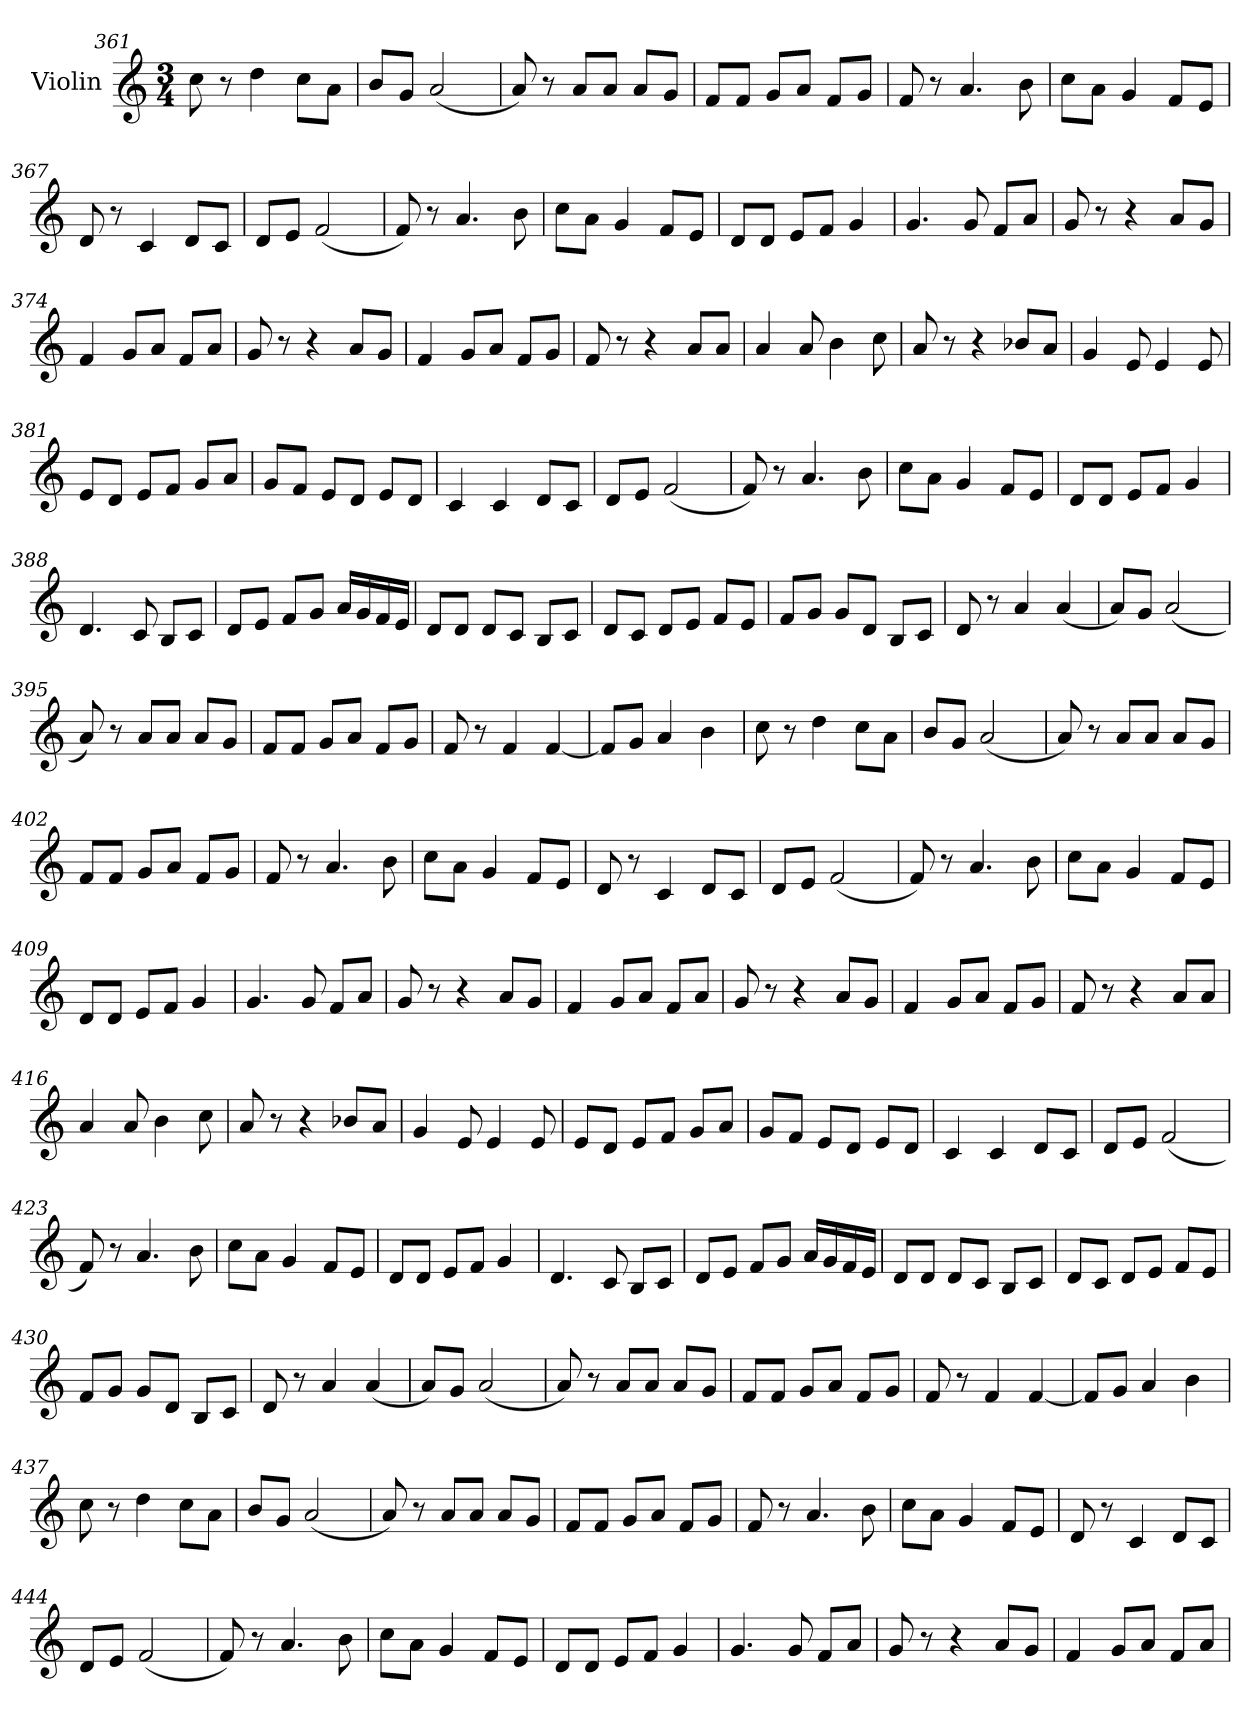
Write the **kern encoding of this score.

**kern
*part1
*staff1
*I"Violin
*clefG2
*k[]
*C:
*M3/4
=361
8cc\
8r
4dd\
8cc\L
8a\J
=362
8b/L
8g/J
(2a/
=363
8a/)
8r
8a/L
8a/J
8a/L
8g/J
=364
8f/L
8f/J
8g/L
8a/J
8f/L
8g/J
!!LO:PB:g=z
=365
8f/
8r
4.a/
8b\
!!LO:PB:g=z
=366
8cc\L
8a\J
4g/
8f/L
8e/J
=367
8d/
8r
4c/
8d/L
8c/J
=368
8d/L
8e/J
(2f/
=369
8f/)
8r
4.a/
8b\
=370
8cc\L
8a\J
4g/
8f/L
8e/J
=371
8d/L
8d/J
8e/L
8f/J
4g/
!!LO:PB:g=z
=372
4.g/
8g/
8f/L
8a/J
=373
8g/
8r
4r
8a/L
8g/J
=374
4f/
8g/L
8a/J
8f/L
8a/J
=375
8g/
8r
4r
8a/L
8g/J
=376
4f/
8g/L
8a/J
8f/L
8g/J
=377
8f/
8r
4r
8a/L
8a/J
!!LO:PB:g=z
=378
4a/
8a/
4b\
8cc\
!!LO:PB:g=z
=379
8a/
8r
4r
8b-X/L
8a/J
=380
4g/
8e/
4e/
8e/
=381
8e/L
8d/J
8e/L
8f/J
8g/L
8a/J
=382
8g/L
8f/J
8e/L
8d/J
8e/L
8d/J
=383
4c/
4c/
8d/L
8c/J
!!LO:PB:g=z
=384
8d/L
8e/J
(2f/
!!LO:PB:g=z
=385
8f/)
8r
4.a/
8b\
=386
8cc\L
8a\J
4g/
8f/L
8e/J
=387
8d/L
8d/J
8e/L
8f/J
4g/
=388
4.d/
8c/
8B/L
8c/J
=389
8d/L
8e/J
8f/L
8g/J
16a/LL
16g/
16f/
16e/JJ
!!LO:PB:g=z
=390
8d/L
8d/J
8d/L
8c/J
8B/L
8c/J
!!LO:PB:g=z
=391
8d/L
8c/J
8d/L
8e/J
8f/L
8e/J
=392
8f/L
8g/J
8g/L
8d/J
8B/L
8c/J
=393
8d/
8r
4a/
(4a/
=394
8a/L)
8g/J
(2a/
=395
8a/)
8r
8a/L
8a/J
8a/L
8g/J
!!LO:PB:g=z
=396
8f/L
8f/J
8g/L
8a/J
8f/L
8g/J
!!LO:PB:g=z
=397
8f/
8r
4f/
[4f/
=398
8f/L]
8g/J
4a/
4b\
=399
8cc\
8r
4dd\
8cc\L
8a\J
=400
8b/L
8g/J
(2a/
=401
8a/)
8r
8a/L
8a/J
8a/L
8g/J
=402
8f/L
8f/J
8g/L
8a/J
8f/L
8g/J
!!LO:PB:g=z
=403
8f/
8r
4.a/
8b\
!!LO:PB:g=z
=404
8cc\L
8a\J
4g/
8f/L
8e/J
=405
8d/
8r
4c/
8d/L
8c/J
=406
8d/L
8e/J
(2f/
=407
8f/)
8r
4.a/
8b\
=408
8cc\L
8a\J
4g/
8f/L
8e/J
=409
8d/L
8d/J
8e/L
8f/J
4g/
!!LO:PB:g=z
=410
4.g/
8g/
8f/L
8a/J
!!LO:PB:g=z
=411
8g/
8r
4r
8a/L
8g/J
=412
4f/
8g/L
8a/J
8f/L
8a/J
=413
8g/
8r
4r
8a/L
8g/J
=414
4f/
8g/L
8a/J
8f/L
8g/J
=415
8f/
8r
4r
8a/L
8a/J
!!LO:PB:g=z
=416
4a/
8a/
4b\
8cc\
!!LO:PB:g=z
=417
8a/
8r
4r
8b-X/L
8a/J
=418
4g/
8e/
4e/
8e/
=419
8e/L
8d/J
8e/L
8f/J
8g/L
8a/J
=420
8g/L
8f/J
8e/L
8d/J
8e/L
8d/J
=421
4c/
4c/
8d/L
8c/J
!!LO:PB:g=z
=422
8d/L
8e/J
(2f/
=423
8f/)
8r
4.a/
8b\
=424
8cc\L
8a\J
4g/
8f/L
8e/J
=425
8d/L
8d/J
8e/L
8f/J
4g/
=426
4.d/
8c/
8B/L
8c/J
=427
8d/L
8e/J
8f/L
8g/J
16a/LL
16g/
16f/
16e/JJ
!!LO:PB:g=z
=428
8d/L
8d/J
8d/L
8c/J
8B/L
8c/J
!!LO:PB:g=z
=429
8d/L
8c/J
8d/L
8e/J
8f/L
8e/J
=430
8f/L
8g/J
8g/L
8d/J
8B/L
8c/J
=431
8d/
8r
4a/
(4a/
=432
8a/L)
8g/J
(2a/
=433
8a/)
8r
8a/L
8a/J
8a/L
8g/J
!!LO:PB:g=z
=434
8f/L
8f/J
8g/L
8a/J
8f/L
8g/J
!!LO:PB:g=z
=435
8f/
8r
4f/
[4f/
=436
8f/L]
8g/J
4a/
4b\
=437
8cc\
8r
4dd\
8cc\L
8a\J
=438
8b/L
8g/J
(2a/
=439
8a/)
8r
8a/L
8a/J
8a/L
8g/J
=440
8f/L
8f/J
8g/L
8a/J
8f/L
8g/J
!!LO:PB:g=z
=441
8f/
8r
4.a/
8b\
!!LO:PB:g=z
=442
8cc\L
8a\J
4g/
8f/L
8e/J
=443
8d/
8r
4c/
8d/L
8c/J
=444
8d/L
8e/J
(2f/
=445
8f/)
8r
4.a/
8b\
=446
8cc\L
8a\J
4g/
8f/L
8e/J
=447
8d/L
8d/J
8e/L
8f/J
4g/
!!LO:PB:g=z
=448
4.g/
8g/
8f/L
8a/J
!!LO:PB:g=z
=449
8g/
8r
4r
8a/L
8g/J
=450
4f/
8g/L
8a/J
8f/L
8a/J
=
*-
